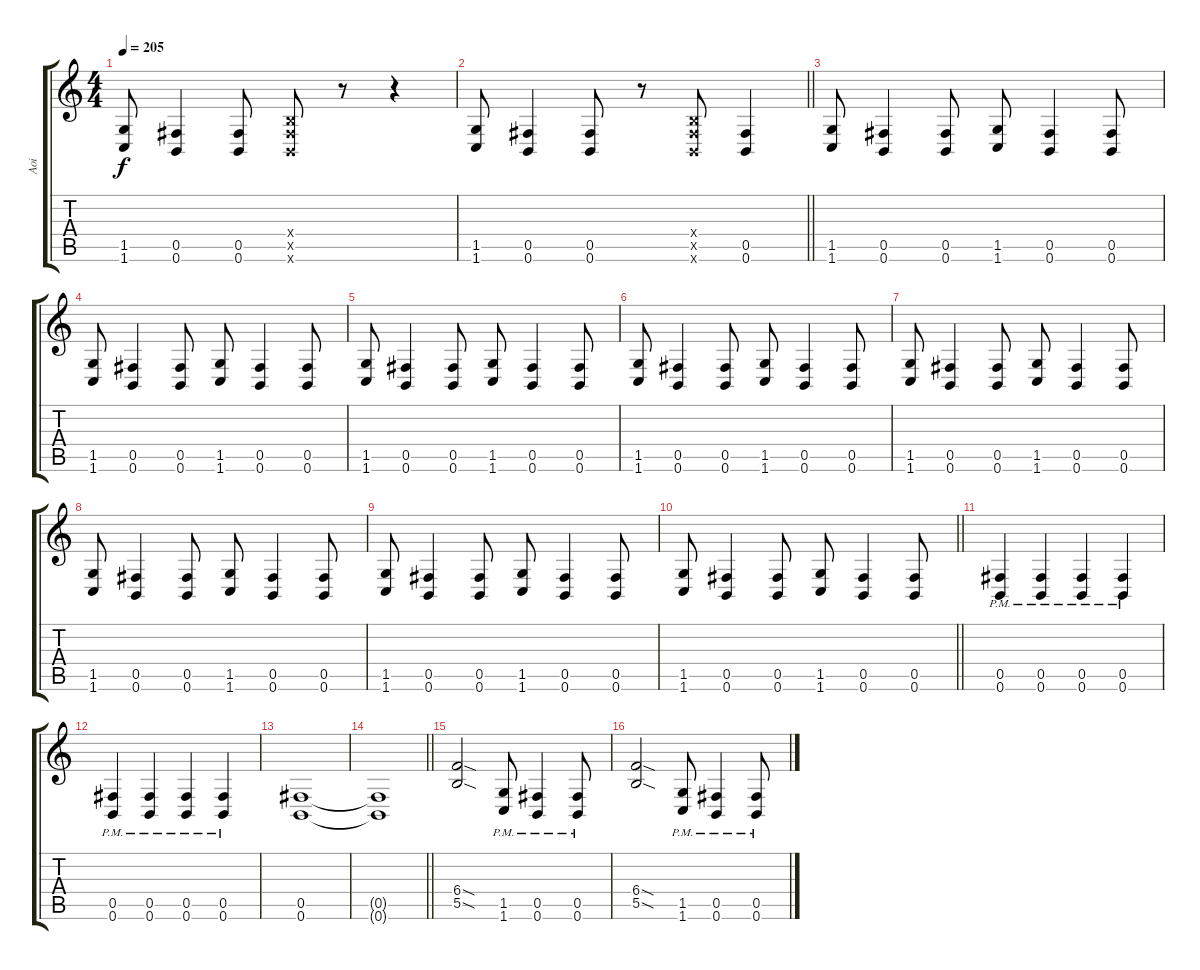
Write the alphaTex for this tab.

\track ("Aoi" "Aoi") {instrument distortionguitar}
\staff {score tabs}
\tuning (Db4 Ab3 E3 B2 Gb2 B1) {hide}
\ts (4 4)
\tempo 205
\clef g2
\ks c
(1.5 1.6).8{dy f} (0.5 0.6).4 (0.5 0.6).8 (0.4{x} 0.5{x} 0.6{x}).8 r.8 r.4 |
\barLineRight lightlight
(1.5 1.6).8 (0.5 0.6).4 (0.5 0.6).8 r.8 (0.4{x} 0.5{x} 0.6{x}).8 (0.5 0.6).4 |
(1.5 1.6).8 (0.5 0.6).4 (0.5 0.6).8 (1.5 1.6).8 (0.5 0.6).4 (0.5 0.6).8 |
(1.5 1.6).8 (0.5 0.6).4 (0.5 0.6).8 (1.5 1.6).8 (0.5 0.6).4 (0.5 0.6).8 |
(1.5 1.6).8 (0.5 0.6).4 (0.5 0.6).8 (1.5 1.6).8 (0.5 0.6).4 (0.5 0.6).8 |
(1.5 1.6).8 (0.5 0.6).4 (0.5 0.6).8 (1.5 1.6).8 (0.5 0.6).4 (0.5 0.6).8 |
(1.5 1.6).8 (0.5 0.6).4 (0.5 0.6).8 (1.5 1.6).8 (0.5 0.6).4 (0.5 0.6).8 |
(1.5 1.6).8 (0.5 0.6).4 (0.5 0.6).8 (1.5 1.6).8 (0.5 0.6).4 (0.5 0.6).8 |
(1.5 1.6).8 (0.5 0.6).4 (0.5 0.6).8 (1.5 1.6).8 (0.5 0.6).4 (0.5 0.6).8 |
\barLineRight lightlight
(1.5 1.6).8 (0.5 0.6).4 (0.5 0.6).8 (1.5 1.6).8 (0.5 0.6).4 (0.5 0.6).8 |
(0.5{pm} 0.6{pm}).4 (0.5{pm} 0.6{pm}).4 (0.5{pm} 0.6{pm}).4 (0.5{pm} 0.6{pm}).4 |
(0.5{pm} 0.6{pm}).4 (0.5{pm} 0.6{pm}).4 (0.5{pm} 0.6{pm}).4 (0.5{pm} 0.6{pm}).4 |
(0.5 0.6).1 |
\barLineRight lightlight
(0.5{t} 0.6{t}).1 |
(6.4{sod} 5.5{sod}).2 (1.5{pm} 1.6{pm}).8 (0.5{pm} 0.6{pm}).4 (0.5{pm} 0.6{pm}).8 |
(6.4{sod} 5.5{sod}).2 (1.5{pm} 1.6{pm}).8 (0.5{pm} 0.6{pm}).4 (0.5{pm} 0.6{pm}).8
